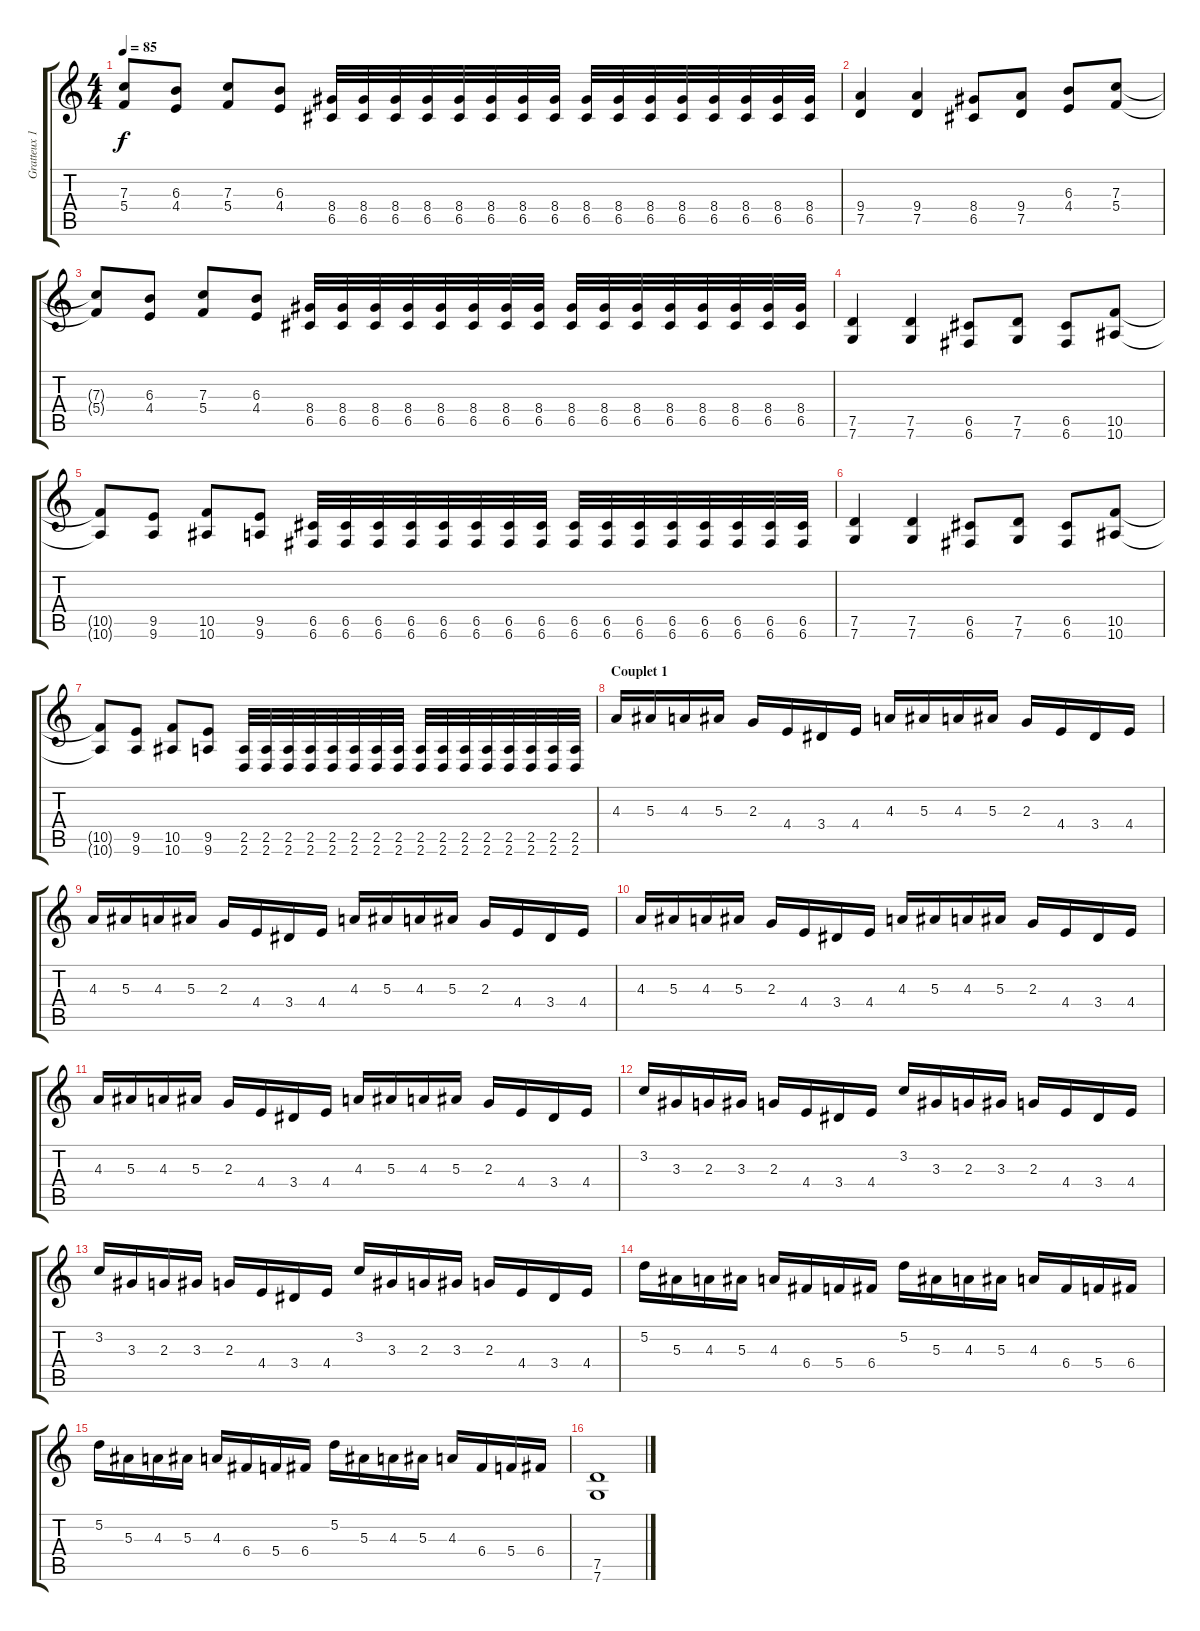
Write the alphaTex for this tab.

\track ("Gratteux 1" "Gratteux 1") {instrument distortionguitar}
\staff {score tabs}
\tuning (D4 A3 F3 C3 G2 C2) {hide}
\ts (4 4)
\tempo 85
\clef g2
\ks c
(7.3{t} 5.4{t}).8{dy f} (6.3 4.4).8 (7.3 5.4).8 (6.3 4.4).8 (8.4 6.5).32 (8.4 6.5).32 (8.4 6.5).32 (8.4 6.5).32 (8.4 6.5).32 (8.4 6.5).32 (8.4 6.5).32 (8.4 6.5).32 (8.4 6.5).32 (8.4 6.5).32 (8.4 6.5).32 (8.4 6.5).32 (8.4 6.5).32 (8.4 6.5).32 (8.4 6.5).32 (8.4 6.5).32 |
(9.4 7.5).4 (9.4 7.5).4 (8.4 6.5).8 (9.4 7.5).8 (6.3 4.4).8 (7.3 5.4).8 |
(7.3{t} 5.4{t}).8 (6.3 4.4).8 (7.3 5.4).8 (6.3 4.4).8 (8.4 6.5).32 (8.4 6.5).32 (8.4 6.5).32 (8.4 6.5).32 (8.4 6.5).32 (8.4 6.5).32 (8.4 6.5).32 (8.4 6.5).32 (8.4 6.5).32 (8.4 6.5).32 (8.4 6.5).32 (8.4 6.5).32 (8.4 6.5).32 (8.4 6.5).32 (8.4 6.5).32 (8.4 6.5).32 |
(7.5 7.6).4 (7.5 7.6).4 (6.5 6.6).8 (7.5 7.6).8 (6.5 6.6).8 (10.5 10.6).8 |
(10.5{t} 10.6{t}).8 (9.5 9.6).8 (10.5 10.6).8 (9.5 9.6).8 (6.5 6.6).32 (6.5 6.6).32 (6.5 6.6).32 (6.5 6.6).32 (6.5 6.6).32 (6.5 6.6).32 (6.5 6.6).32 (6.5 6.6).32 (6.5 6.6).32 (6.5 6.6).32 (6.5 6.6).32 (6.5 6.6).32 (6.5 6.6).32 (6.5 6.6).32 (6.5 6.6).32 (6.5 6.6).32 |
(7.5 7.6).4 (7.5 7.6).4 (6.5 6.6).8 (7.5 7.6).8 (6.5 6.6).8 (10.5 10.6).8 |
(10.5{t} 10.6{t}).8 (9.5 9.6).8 (10.5 10.6).8 (9.5 9.6).8 (2.5 2.6).32 (2.5 2.6).32 (2.5 2.6).32 (2.5 2.6).32 (2.5 2.6).32 (2.5 2.6).32 (2.5 2.6).32 (2.5 2.6).32 (2.5 2.6).32 (2.5 2.6).32 (2.5 2.6).32 (2.5 2.6).32 (2.5 2.6).32 (2.5 2.6).32 (2.5 2.6).32 (2.5 2.6).32 |
\section ("" "Couplet 1")
4.3.16 5.3.16 4.3.16 5.3.16 2.3.16 4.4.16 3.4.16 4.4.16 4.3.16 5.3.16 4.3.16 5.3.16 2.3.16 4.4.16 3.4.16 4.4.16 |
4.3.16 5.3.16 4.3.16 5.3.16 2.3.16 4.4.16 3.4.16 4.4.16 4.3.16 5.3.16 4.3.16 5.3.16 2.3.16 4.4.16 3.4.16 4.4.16 |
4.3.16 5.3.16 4.3.16 5.3.16 2.3.16 4.4.16 3.4.16 4.4.16 4.3.16 5.3.16 4.3.16 5.3.16 2.3.16 4.4.16 3.4.16 4.4.16 |
4.3.16 5.3.16 4.3.16 5.3.16 2.3.16 4.4.16 3.4.16 4.4.16 4.3.16 5.3.16 4.3.16 5.3.16 2.3.16 4.4.16 3.4.16 4.4.16 |
3.2.16 3.3.16 2.3.16 3.3.16 2.3.16 4.4.16 3.4.16 4.4.16 3.2.16 3.3.16 2.3.16 3.3.16 2.3.16 4.4.16 3.4.16 4.4.16 |
3.2.16 3.3.16 2.3.16 3.3.16 2.3.16 4.4.16 3.4.16 4.4.16 3.2.16 3.3.16 2.3.16 3.3.16 2.3.16 4.4.16 3.4.16 4.4.16 |
5.2.16 5.3.16 4.3.16 5.3.16 4.3.16 6.4.16 5.4.16 6.4.16 5.2.16 5.3.16 4.3.16 5.3.16 4.3.16 6.4.16 5.4.16 6.4.16 |
5.2.16 5.3.16 4.3.16 5.3.16 4.3.16 6.4.16 5.4.16 6.4.16 5.2.16 5.3.16 4.3.16 5.3.16 4.3.16 6.4.16 5.4.16 6.4.16 |
(7.5 7.6).1
